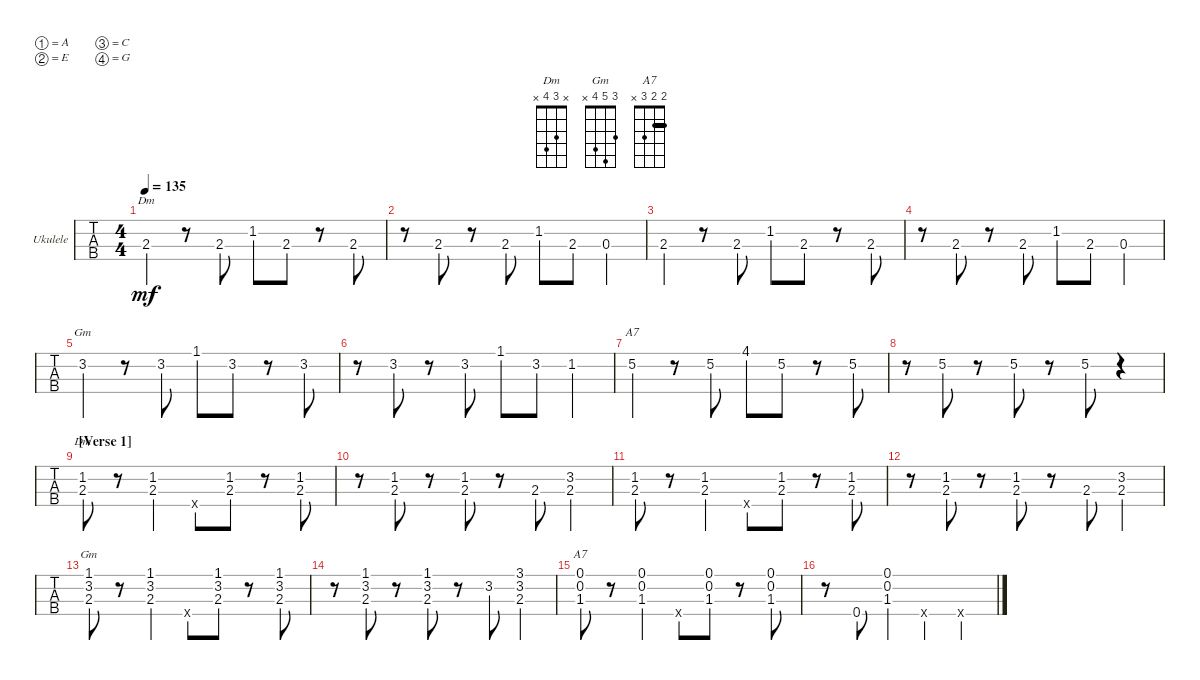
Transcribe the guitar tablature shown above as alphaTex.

\bracketExtendMode groupsimilarinstruments
\firstSystemTrackNameOrientation horizontal
\otherSystemsTrackNameOrientation horizontal
\track ("music.kaminari.info" "Ukulele") {instrument shamisen}
\staff {tabs}
\tuning (A4 E4 C4 G4)
\chord ("Dm" x x 4 x)
\chord ("Gm" x 5 x x)
\chord ("A7" x 7 x x) {firstfret 7}
\chord ("Dm" x 3 4 x)
\chord ("Gm" 3 5 4 x)
\chord ("A7" 2 2 3 x) {barre 2}
\ts (4 4)
\beaming (8 2 2 2 2)
\tempo 135
\clef g2
\ks dminor
2.3.4{ch "Dm" dy mf instrument shamisen} r.8 2.3.8 1.2.8 2.3.8 r.8 2.3.8 |
r.8 2.3.8 r.8 2.3.8 1.2.8 2.3.8 0.3.4 |
2.3.4 r.8 2.3.8 1.2.8 2.3.8 r.8 2.3.8 |
r.8 2.3.8 r.8 2.3.8 1.2.8 2.3.8 0.3.4 |
3.2.4{ch "Gm"} r.8 3.2.8 1.1.8 3.2.8 r.8 3.2.8 |
r.8 3.2.8 r.8 3.2.8 1.1.8 3.2.8 1.2.4 |
5.2.4{ch "A7"} r.8 5.2.8 4.1.8 5.2.8 r.8 5.2.8 |
r.8 5.2.8 r.8 5.2.8 r.8 5.2.8 r.4 |
\section ("" "[Verse 1]")
(2.3 1.2).8{ch "Dm"} r.8 (2.3 1.2).4 0.4{x}.8 (2.3 1.2).8 r.8 (2.3 1.2).8 |
r.8 (2.3 1.2).8 r.8 (2.3 1.2).8 r.8 2.3.8 (2.3 3.2).4 |
(2.3 1.2).8 r.8 (2.3 1.2).4 0.4{x}.8 (2.3 1.2).8 r.8 (2.3 1.2).8 |
r.8 (2.3 1.2).8 r.8 (2.3 1.2).8 r.8 2.3.8 (2.3 3.2).4 |
(2.3 3.2 1.1).8{ch "Gm"} r.8 (2.3 3.2 1.1).4 0.4{x}.8 (2.3 3.2 1.1).8 r.8 (2.3 3.2 1.1).8 |
r.8 (2.3 3.2 1.1).8 r.8 (2.3 3.2 1.1).8 r.8 3.2.8 (2.3 3.2 3.1).4 |
(1.3 0.2 0.1).8{ch "A7"} r.8 (1.3 0.2 0.1).4 0.4{x}.8 (1.3 0.2 0.1).8 r.8 (1.3 0.2 0.1).8 |
r.8 0.4.8 (1.3 0.2 0.1).4 0.4{x}.4 0.4{x}.4
